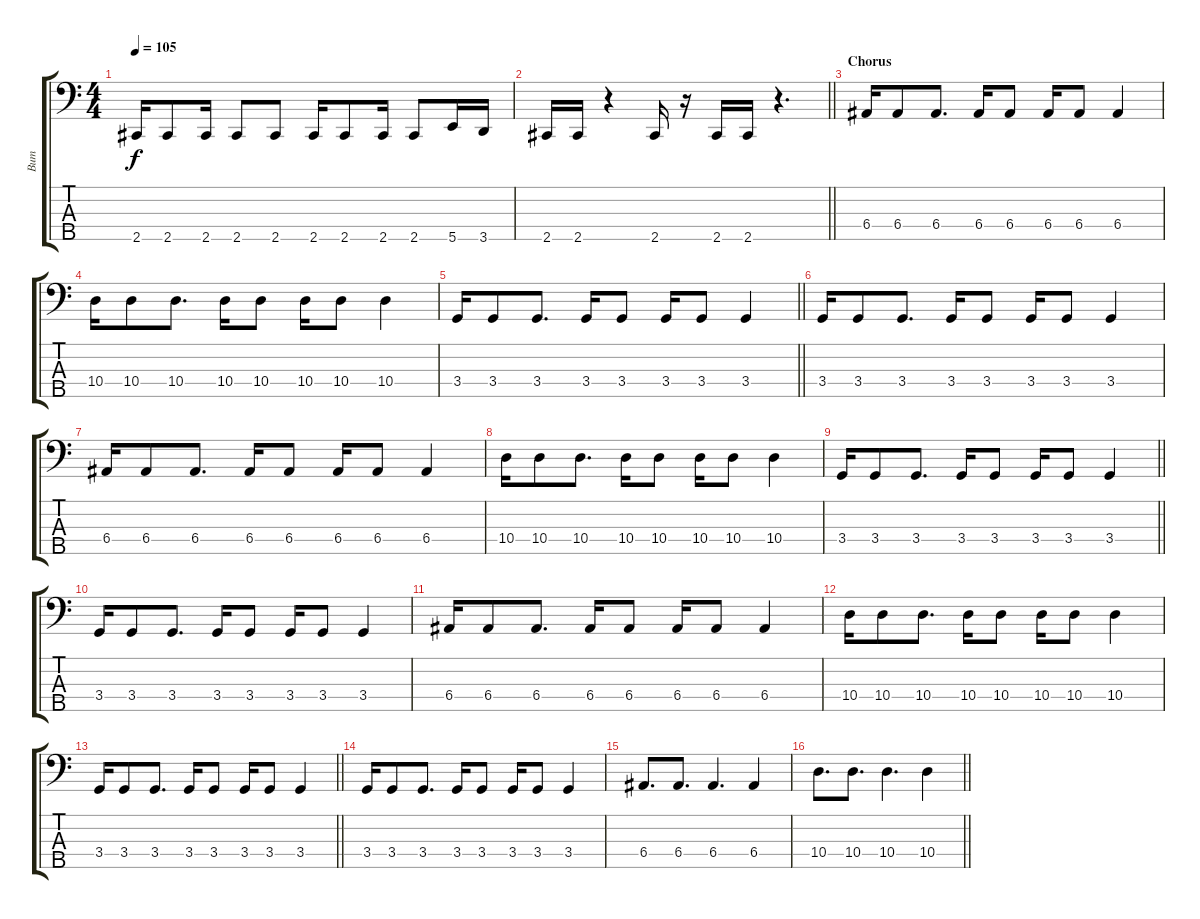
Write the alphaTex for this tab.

\track ("Вит" "Вит") {instrument electricbasspick}
\staff {score tabs}
\tuning (G2 D2 A1 E1 B0) {hide}
\ts (4 4)
\tempo 105
\clef f4
\ks c
2.5.16{dy f} 2.5.8 2.5.16 2.5.8 2.5.8 2.5.16 2.5.8 2.5.16 2.5.8 5.5.16 3.5.16 |
\barLineRight lightlight
2.5.16 2.5.16 r.4 2.5.16 r.16 2.5.16 2.5.16 r.4{d} |
\section ("" "Chorus")
6.4.16 6.4.8 6.4.8{d} 6.4.16 6.4.8 6.4.16 6.4.8 6.4.4 |
10.4.16 10.4.8 10.4.8{d} 10.4.16 10.4.8 10.4.16 10.4.8 10.4.4 |
\barLineRight lightlight
3.4.16 3.4.8 3.4.8{d} 3.4.16 3.4.8 3.4.16 3.4.8 3.4.4 |
3.4.16 3.4.8 3.4.8{d} 3.4.16 3.4.8 3.4.16 3.4.8 3.4.4 |
6.4.16 6.4.8 6.4.8{d} 6.4.16 6.4.8 6.4.16 6.4.8 6.4.4 |
10.4.16 10.4.8 10.4.8{d} 10.4.16 10.4.8 10.4.16 10.4.8 10.4.4 |
\barLineRight lightlight
3.4.16 3.4.8 3.4.8{d} 3.4.16 3.4.8 3.4.16 3.4.8 3.4.4 |
3.4.16 3.4.8 3.4.8{d} 3.4.16 3.4.8 3.4.16 3.4.8 3.4.4 |
6.4.16 6.4.8 6.4.8{d} 6.4.16 6.4.8 6.4.16 6.4.8 6.4.4 |
10.4.16 10.4.8 10.4.8{d} 10.4.16 10.4.8 10.4.16 10.4.8 10.4.4 |
\barLineRight lightlight
3.4.16 3.4.8 3.4.8{d} 3.4.16 3.4.8 3.4.16 3.4.8 3.4.4 |
3.4.16 3.4.8 3.4.8{d} 3.4.16 3.4.8 3.4.16 3.4.8 3.4.4 |
6.4.8{d} 6.4.8{d} 6.4.4{d} 6.4.4 |
\barLineRight lightlight
10.4.8{d} 10.4.8{d} 10.4.4{d} 10.4.4
